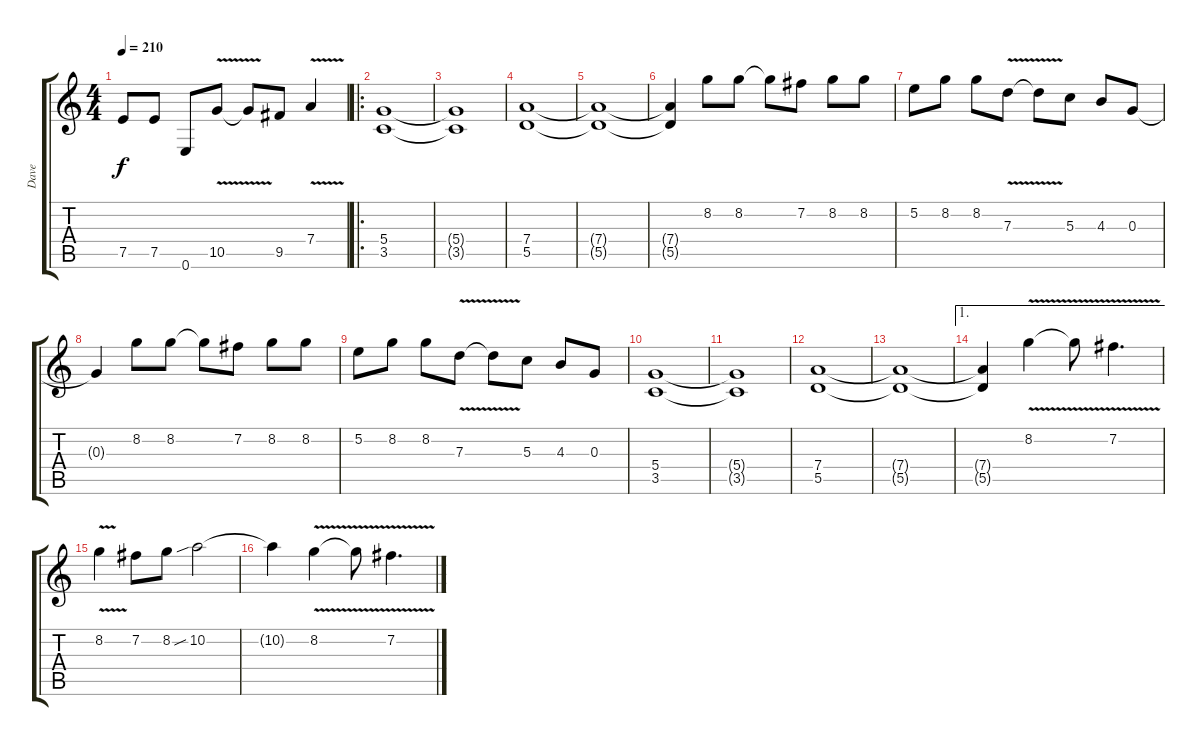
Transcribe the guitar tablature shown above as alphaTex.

\track ("Dave" "Dave") {instrument distortionguitar}
\staff {score tabs}
\tuning (E4 B3 G3 D3 A2 E2) {hide}
\ts (4 4)
\tempo 210
\clef g2
\ks c
7.5.8{dy f} 7.5.8 0.6.8 10.5{v}.8 10.5{t}.8 9.5.8 7.4{v}.4 |
\ro
(5.4 3.5).1 |
(5.4{t} 3.5{t}).1 |
(7.4 5.5).1 |
(7.4{t} 5.5{t}).1 |
(7.4{t} 5.5{t}).4 8.2.8 8.2.8 8.2{t}.8 7.2.8 8.2.8 8.2.8 |
5.2.8 8.2.8 8.2.8 7.3{v}.8 7.3{t}.8 5.3.8 4.3.8 0.3.8 |
0.3{t}.4 8.2.8 8.2.8 8.2{t}.8 7.2.8 8.2.8 8.2.8 |
5.2.8 8.2.8 8.2.8 7.3{v}.8 7.3{t}.8 5.3.8 4.3.8 0.3.8 |
(5.4 3.5).1 |
(5.4{t} 3.5{t}).1 |
(7.4 5.5).1 |
(7.4{t} 5.5{t}).1 |
\ae 1
(7.4{t} 5.5{t}).4 8.2{v}.4 8.2{t}.8 7.2{v}.4{d} |
8.2{v}.4 7.2.8 8.2.8 10.2{sib}.2 |
10.2{t}.4 8.2{v}.4 8.2{t}.8 7.2{v}.4{d}
